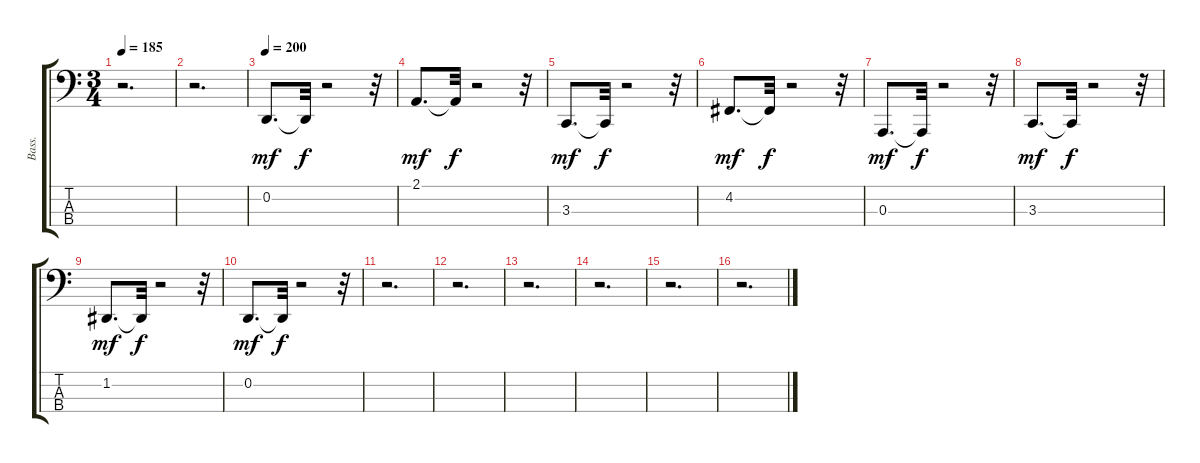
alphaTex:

\track ("Bass." "Bass.") {instrument pizzicatostrings}
\staff {score tabs}
\tuning (G2 D2 A1 E1) {hide}
\ts (3 4)
\tempo 185
\clef f4
\ks c
r.2{d dy mf} |
r.2{d} |
\tempo 200
0.2.8{d volume 15 balance 16} 0.2{t}.32{dy f} r.2 r.32 |
2.1.8{d dy mf} 2.1{t}.32{dy f} r.2 r.32 |
3.3.8{d dy mf} 3.3{t}.32{dy f} r.2 r.32 |
4.2.8{d dy mf} 4.2{t}.32{dy f} r.2 r.32 |
0.3.8{d dy mf} 0.3{t}.32{dy f} r.2 r.32 |
3.3.8{d dy mf} 3.3{t}.32{dy f} r.2 r.32 |
1.2.8{d dy mf} 1.2{t}.32{dy f} r.2 r.32 |
0.2.8{d dy mf} 0.2{t}.32{dy f} r.2 r.32 |
r.2{d} |
r.2{d} |
r.2{d} |
r.2{d} |
r.2{d} |
r.2{d}
